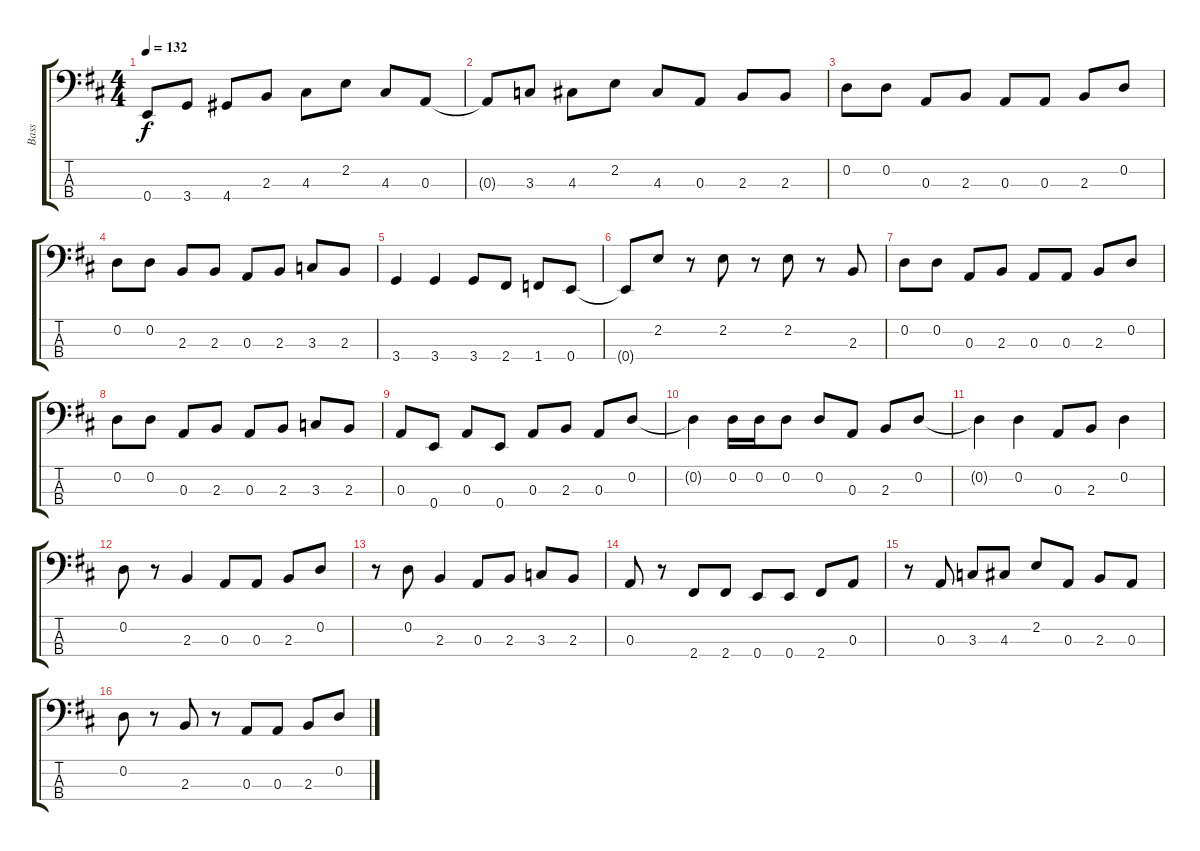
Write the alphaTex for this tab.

\track ("Bass" "Bass") {instrument electricbassfinger}
\staff {score tabs}
\tuning (G2 D2 A1 E1) {hide}
\ts (4 4)
\tempo 132
\clef f4
\ks d
0.4.8{dy f} 3.4.8 4.4.8 2.3.8 4.3.8 2.2.8 4.3.8 0.3.8 |
0.3{t}.8 3.3.8 4.3.8 2.2.8 4.3.8 0.3.8 2.3.8 2.3.8 |
0.2.8 0.2.8 0.3.8 2.3.8 0.3.8 0.3.8 2.3.8 0.2.8 |
0.2.8 0.2.8 2.3.8 2.3.8 0.3.8 2.3.8 3.3.8 2.3.8 |
3.4.4 3.4.4 3.4.8 2.4.8 1.4.8 0.4.8 |
0.4{t}.8 2.2.8 r.8 2.2.8 r.8 2.2.8 r.8 2.3.8 |
0.2.8 0.2.8 0.3.8 2.3.8 0.3.8 0.3.8 2.3.8 0.2.8 |
0.2.8 0.2.8 0.3.8 2.3.8 0.3.8 2.3.8 3.3.8 2.3.8 |
0.3.8 0.4.8 0.3.8 0.4.8 0.3.8 2.3.8 0.3.8 0.2.8 |
0.2{t}.4 0.2.16 0.2.16 0.2.8 0.2.8 0.3.8 2.3.8 0.2.8 |
0.2{t}.4 0.2.4 0.3.8 2.3.8 0.2.4 |
0.2.8 r.8 2.3.4 0.3.8 0.3.8 2.3.8 0.2.8 |
r.8 0.2.8 2.3.4 0.3.8 2.3.8 3.3.8 2.3.8 |
0.3.8 r.8 2.4.8 2.4.8 0.4.8 0.4.8 2.4.8 0.3.8 |
r.8 0.3.8 3.3.8 4.3.8 2.2.8 0.3.8 2.3.8 0.3.8 |
0.2.8 r.8 2.3.8 r.8 0.3.8 0.3.8 2.3.8 0.2.8
